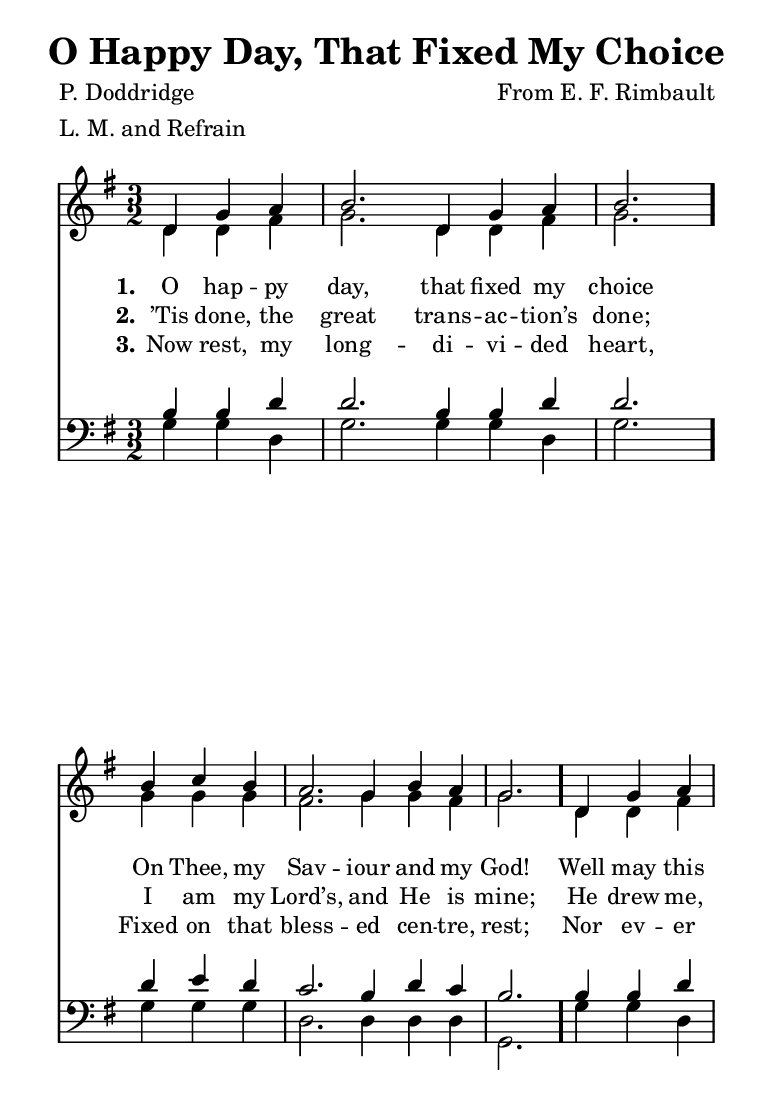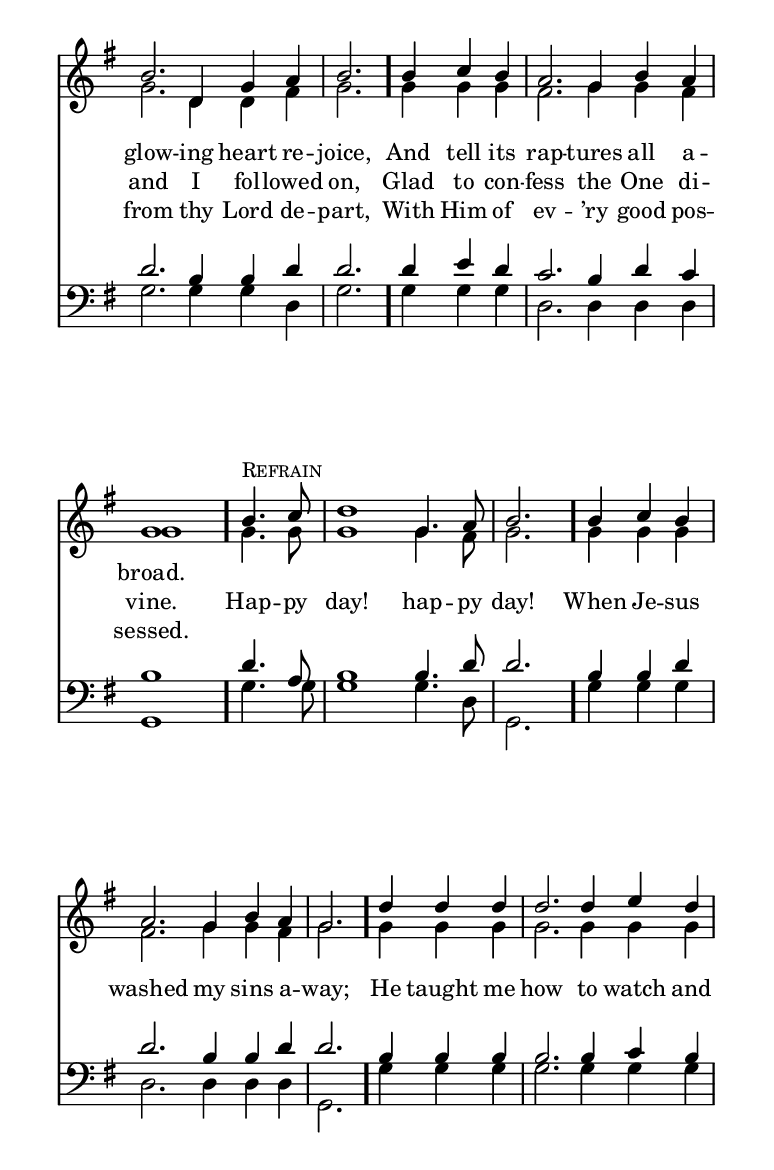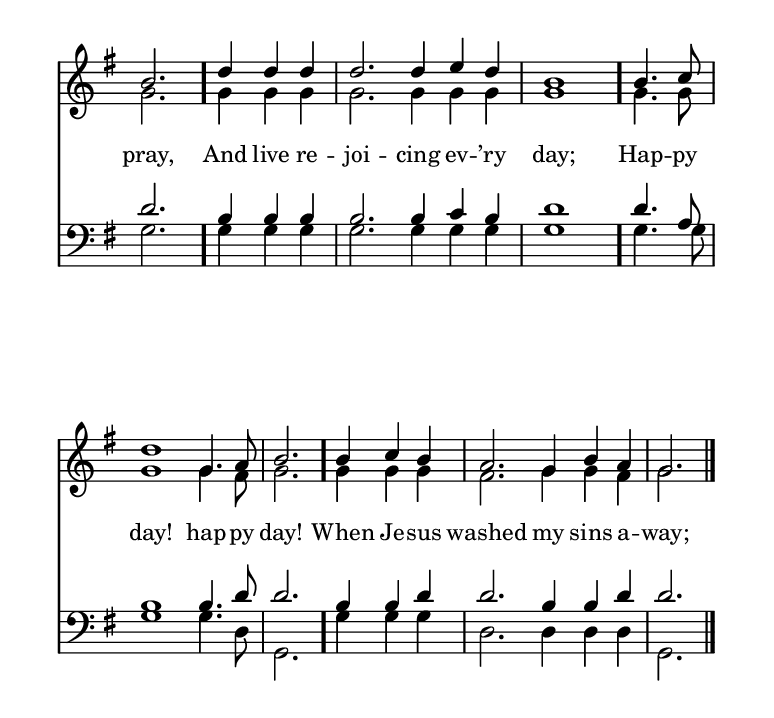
\include "common/global.ily"
\paper {
  \include "common/paper.ily"
}

\header{
  hymnnumber = "248"
  title = "O Happy Day, That Fixed My Choice"
  tunename = ""
  meter = "L. M. and Refrain"
  poet = "P. Doddridge"
  composer = "From E. F. Rimbault"
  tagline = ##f
}

global = {
  \include "common/overrides.ily"
  \override Staff.TimeSignature.style = #'()
  \time 3/2
  \override Score.MetronomeMark.transparent = ##t % hide all fermata changes too
  \tempo 2=80
  \key g \major
  \partial 2.
  \autoBeamOff
}

patternA = { c4 c c | c2. }
patternB = { c4 c c | c2. c4 c c | c1 }
patternC = { c4. c8 | c1 c4. c8 | c2. }

notesSoprano = {
\global
\relative c' {

  \changePitch \patternA { d g a | b d, g a | b }
  \changePitch \patternA { b c b | a g b a | g } \eogbreak
  \changePitch \patternA { d g a | b d, g a | b }
  \changePitch \patternB { b c b | a g b a | g } \eogbreak

  << s^\markup { \small \caps "Refrain" }
  \changePitch \patternC { b c | d g, a | b } >>
  \changePitch \patternA { b c b | a g b a | g } \eogbreak
  \changePitch \patternA { d' d d | d d e d | b }
  \changePitch \patternB { d d d | d d e d | b } \eogbreak
  \changePitch \patternC { b c | d g, a | b }
  \changePitch \patternA { b c b | a g b a | g } \eogbreak

  \bar "|."

}
}

notesAlto = {
\global
\relative e' {

  \changePitch \patternA { d d fis | g d d fis | g }
  \changePitch \patternA { g g g | fis g g fis | g }
  \changePitch \patternA { d d fis | g d d fis | g }
  \changePitch \patternB { g g g | fis g g fis | g }

  \changePitch \patternC { g g | g g fis | g }
  \changePitch \patternA { g g g | fis g g fis | g }
  \changePitch \patternA { g g g | g g g g | g }
  \changePitch \patternB { g g g | g g g g | g }
  \changePitch \patternC { g g | g g fis | g }
  \changePitch \patternA { g g g | fis g g fis | g }

}
}

notesTenor = {
\global
\relative a {

  \changePitch \patternA { b b d | d b b d | d }
  \changePitch \patternA { d e d | c b d c | b }
  \changePitch \patternA { b b d | d b b d | d }
  \changePitch \patternB { d e d | c b d c | b }

  \changePitch \patternC { d a | b b d | d }
  \changePitch \patternA { b b d | d b b d | d }
  \changePitch \patternA { b b b | b b c b | d }
  \changePitch \patternB { b b b | b b c b | d }
  \changePitch \patternC { d a | b b d | d }
  \changePitch \patternA { b b d | d b b d | d }

}
}

notesBass = {
\global
\relative f {

  \changePitch \patternA { g g d | g g g d | g }
  \changePitch \patternA { g g g | d d d d | g, }
  \changePitch \patternA { g' g d | g g g d | g }
  \changePitch \patternB { g g g | d d d d | g, }

  \changePitch \patternC { g' g | g g d | g, }
  \changePitch \patternA { g' g g | d d d d | g, }
  \changePitch \patternA { g' g g | g g g g | g }
  \changePitch \patternB { g g g | g g g g | g }
  \changePitch \patternC { g g | g g d | g, }
  \changePitch \patternA { g' g g | d d d d | g, }

}
}

Refrain = \lyricmode {

Hap -- py day! hap -- py day! \bar "."
When Je -- sus washed my sins a -- way; \bar "."
He taught me how to watch and pray, \bar "."
And live re -- joi -- cing ev -- ’ry day; \bar "."
Hap -- py day! hap -- py day! \bar "."
When Je -- sus washed my sins a -- way; \bar "."

}

wordsA = \lyricmode {
\set stanza = "1."

O hap -- py day, that fixed my choice \bar "."
On Thee, my Sav -- iour and my God! \bar "."
Well may this glow -- ing heart re -- joice, \bar "."
And tell its rap -- tures all a -- broad. \bar "."

}

wordsB = \lyricmode {
\set stanza = "2."

’Tis done, the great trans -- ac -- tion’s done;
I am my Lord’s, and He is mine;
He drew me, and I fol -- lowed on,
Glad to con -- fess the One di -- vine.

\Refrain

}

wordsC = \lyricmode {
\set stanza = "3."

Now rest, my long -- di -- vi -- ded heart,
Fixed on that bless -- ed cen -- tre, rest;
Nor ev -- er from thy Lord de -- part,
With Him of ev -- ’ry good pos -- sessed.

}

\score {
  \context ChoirStaff <<
    \context Staff = upper <<
      \set ChoirStaff.systemStartDelimiter = #'SystemStartBar
      \context Voice  = sopranos { \voiceOne << \notesSoprano >> }
      \context Voice  = altos { \voiceTwo << \notesAlto >> }
      \context Lyrics = one   \lyricsto sopranos \wordsA
      \context Lyrics = two   \lyricsto sopranos \wordsB
      \context Lyrics = three \lyricsto sopranos \wordsC
    >>
    \context Staff = men <<
      \clef bass
      \context Voice  = tenors { \voiceOne << \notesTenor >> }
      \context Voice  = basses { \voiceTwo << \notesBass >> }
    >>
  >>
  \layout {
    \include "common/layout.ily"
  }
  \midi{
    \include "common/midi.ily"
  }
}

\version "2.18.2"  % necessary for upgrading to future LilyPond versions.

% vi:set et ts=2 sw=2 ai nocindent syntax=lilypond:
